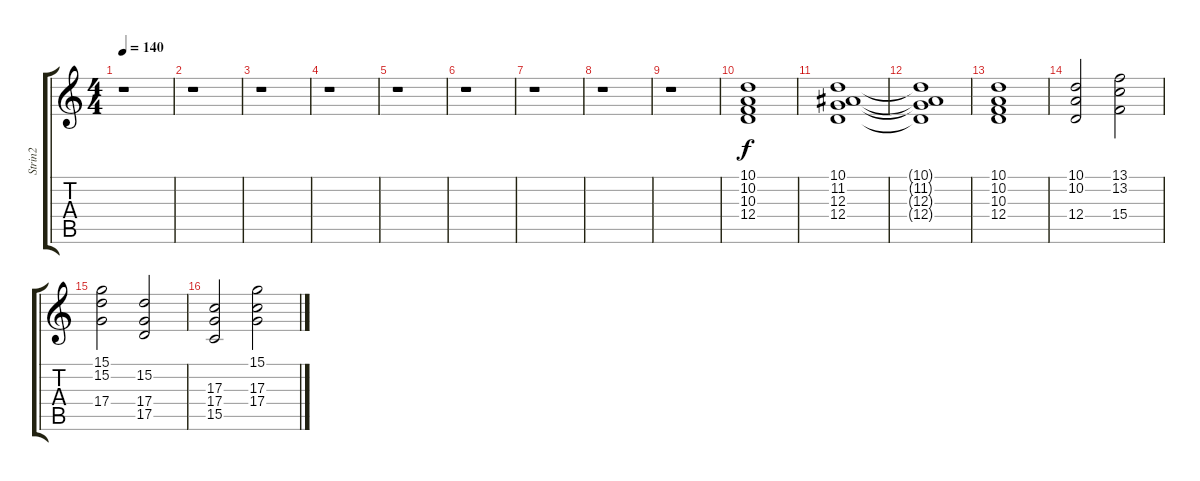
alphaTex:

\track ("Strin2" "Strin2") {instrument stringensemble2}
\staff {score tabs}
\tuning (E4 B3 G3 D3 A2 E2) {hide}
\ts (4 4)
\tempo 140
\clef g2
\ks c
r.1{dy f} |
r.1 |
r.1 |
r.1 |
r.1 |
r.1 |
r.1 |
r.1 |
r.1 |
(10.1 10.2 10.3 12.4).1 |
(10.1 11.2 12.3 12.4).1 |
(10.1{t} 11.2{t} 12.3{t} 12.4{t}).1 |
(10.1 10.2 10.3 12.4).1 |
(10.1 10.2 12.4).2 (13.1 13.2 15.4).2 |
(15.1 15.2 17.4).2 (15.2 17.4 17.5).2 |
(17.3 17.4 15.5).2 (15.1 17.3 17.4).2
